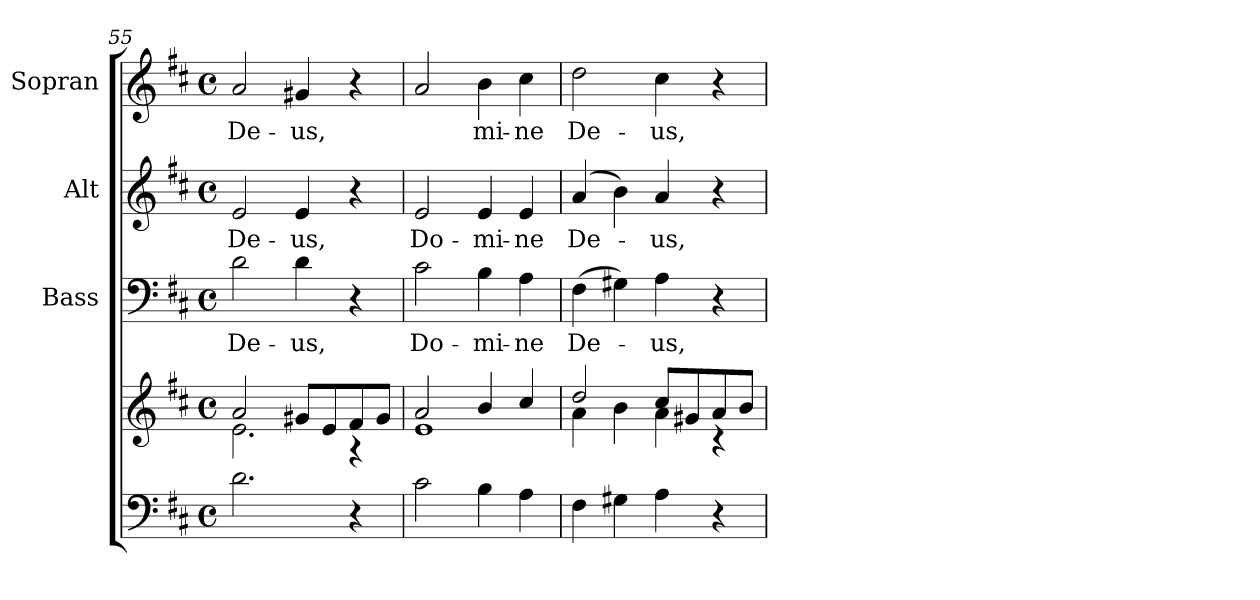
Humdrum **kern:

**kern	**kern	**kern	**text	**kern	**text	**kern	**text
*part4	*part4	*part3	*part3	*part2	*part2	*part1	*part1
*staff5	*staff4	*staff3	*staff3	*staff2	*staff2	*staff1	*staff1
*	*	*I"Bass	*	*I"Alt	*	*I"Sopran	*
*	*	*I'B.	*	*I'A.	*	*I'S.	*
*clefF4	*clefG2	*clefF4	*	*clefG2	*	*clefG2	*
*k[f#c#]	*k[f#c#]	*k[f#c#]	*	*k[f#c#]	*	*k[f#c#]	*
*D:	*D:	*D:	*	*D:	*	*D:	*
*M4/4	*M4/4	*M4/4	*	*M4/4	*	*M4/4	*
*met(c)	*met(c)	*met(c)	*	*met(c)	*	*met(c)	*
=55	=55	=55	=55	=55	=55	=55	=55
*	*^	*	*	*	*	*	*
!	!	!	!	!LO:LY:b	!	!LO:LY:b	!	!LO:LY:b
2.d\	2a/	2.e\	2d\	De-	2e/	De-	2a/	De-
!	!	!	!	!LO:LY:b	!	!LO:LY:b	!	!LO:LY:b
.	8g#X/L	.	4d\	-us,	4e/	-us,	4g#X/	-us,
.	8e/	.	.	.	.	.	.	.
4r	8f#/	4rA	4r	.	4r	.	4r	.
.	8g#/J	.	.	.	.	.	.	.
=56	=56	=56	=56	=56	=56	=56	=56	=56
!	!	!	!	!LO:LY:b	!	!LO:LY:b	!	!
2c#\	2a/	1e	2c#\	Do-	2e/	Do-	2a/	.
!	!	!	!	!LO:LY:b	!	!LO:LY:b	!	!LO:LY:b
4B\	4b/	.	4B\	-mi-	4e/	-mi-	4b\	mi-
!	!	!	!	!LO:LY:b	!	!LO:LY:b	!	!LO:LY:b
4A\	4cc#/	.	4A\	-ne	4e/	-ne	4cc#\	-ne
=57	=57	=57	=57	=57	=57	=57	=57	=57
!	!	!	!	!LO:LY:b	!	!LO:LY:b	!	!LO:LY:b
4F#\	2dd/	4a\	(>4F#\	De-	(4a/	De-	2dd\	De-
4G#X\	.	4b\	4G#X\)	.	4b\)	.	.	.
!	!	!	!	!LO:LY:b	!	!LO:LY:b	!	!LO:LY:b
4A\	8cc#/L	4a\	4A\	-us,	4a/	-us,	4cc#\	-us,
.	8g#X/	.	.	.	.	.	.	.
4r	8a/	4rc	4r	.	4r	.	4r	.
.	8b/J	.	.	.	.	.	.	.
*	*v	*v	*	*	*	*	*	*
=	=	=	=	=	=	=	=
*-	*-	*-	*-	*-	*-	*-	*-
